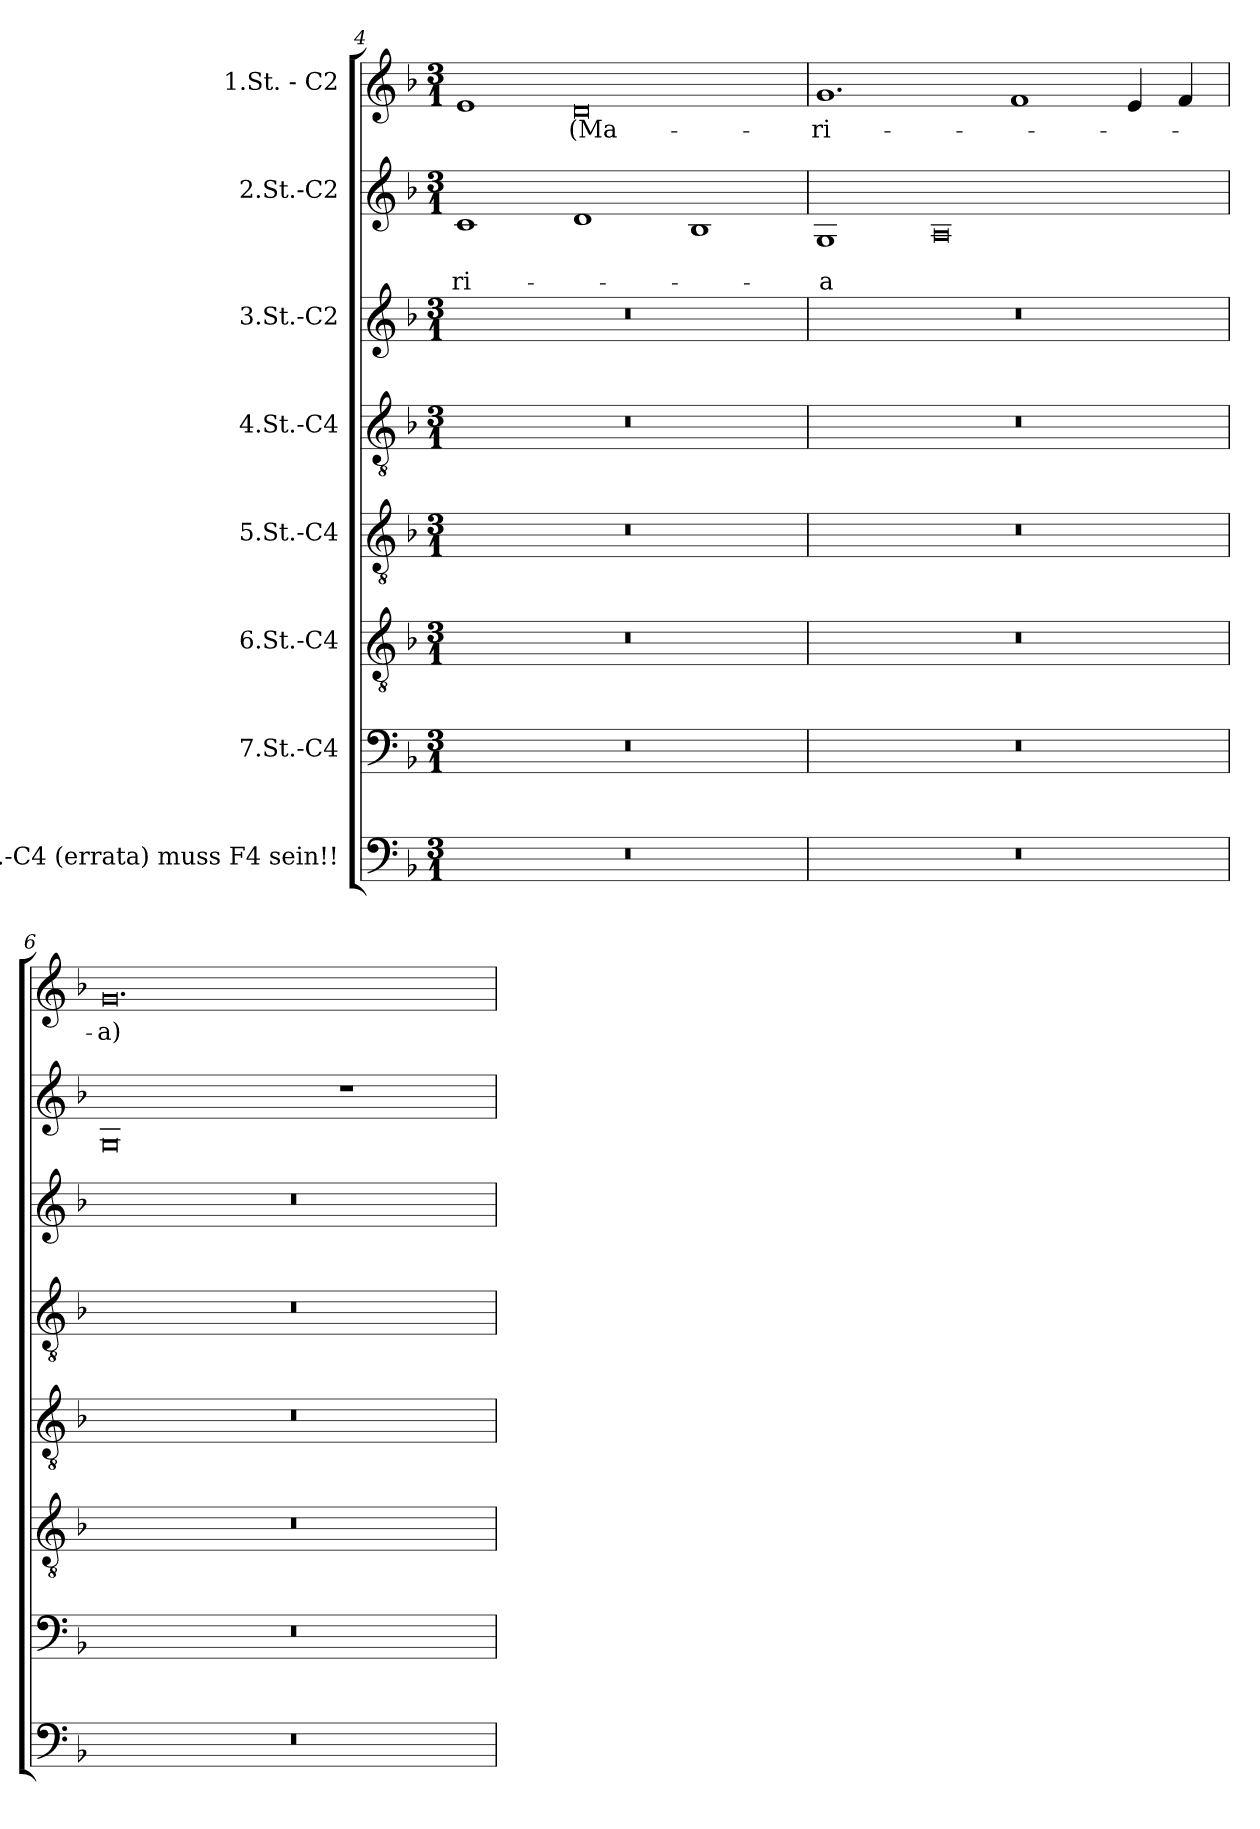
**kern	**kern	**kern	**kern	**kern	**kern	**kern	**text	**text	**kern	**text
*part8	*part7	*part6	*part5	*part4	*part3	*part2	*part2	*part2	*part1	*part1
*staff8	*staff7	*staff6	*staff5	*staff4	*staff3	*staff2	*staff2	*staff2	*staff1	*staff1
*I"8.St.-C4 (errata) muss F4 sein!!	*I"7.St.-C4	*I"6.St.-C4	*I"5.St.-C4	*I"4.St.-C4	*I"3.St.-C2	*I"2.St.-C2	*	*	*I"1.St. - C2	*
*clefF4	*clefF4	*clefGv2	*clefGv2	*clefGv2	*clefG2	*clefG2	*	*	*clefG2	*
*k[b-]	*k[b-]	*k[b-]	*k[b-]	*k[b-]	*k[b-]	*k[b-]	*	*	*k[b-]	*
*F:	*F:	*F:	*F:	*F:	*F:	*F:	*	*	*F:	*
*M3/1	*M3/1	*M3/1	*M3/1	*M3/1	*M3/1	*M3/1	*	*	*M3/1	*
=4	=4	=4	=4	=4	=4	=4	=4	=4	=4	=4
0.r	0.r	0.r	0.r	0.r	0.r	1c	.	-ri-	1e	.
.	.	.	.	.	.	1d	.	.	0d	(Ma-
.	.	.	.	.	.	1B-	.	.	.	.
=5	=5	=5	=5	=5	=5	=5	=5	=5	=5	=5
0.r	0.r	0.r	0.r	0.r	0.r	1G	.	-a	1.g	-ri-
.	.	.	.	.	.	0A	.	.	.	.
.	.	.	.	.	.	.	.	.	1f	.
.	.	.	.	.	.	.	.	.	4e/	.
.	.	.	.	.	.	.	.	.	4f/	.
=6	=6	=6	=6	=6	=6	=6	=6	=6	=6	=6
0.r	0.r	0.r	0.r	0.r	0.r	0G	.	.	0.g	-a)
.	.	.	.	.	.	1r	.	.	.	.
=	=	=	=	=	=	=	=	=	=	=
*-	*-	*-	*-	*-	*-	*-	*-	*-	*-	*-
